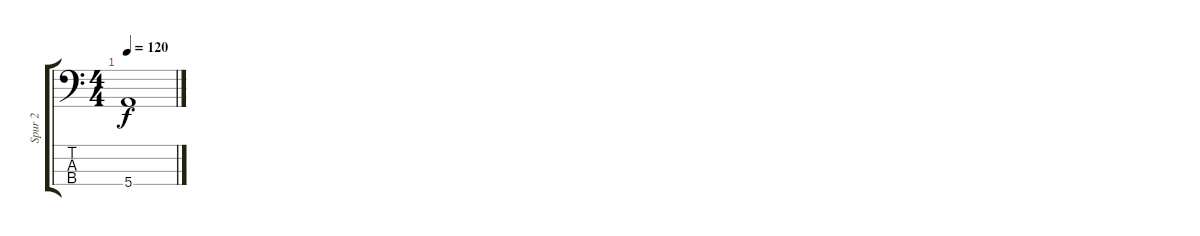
\track ("Spur 2" "Spur 2") {instrument slapbass1}
\staff {score tabs}
\tuning (G2 D2 A1 E1) {hide}
\ts (4 4)
\tempo 120
\clef f4
\ks c
5.4.1{dy f instrument seashore}
